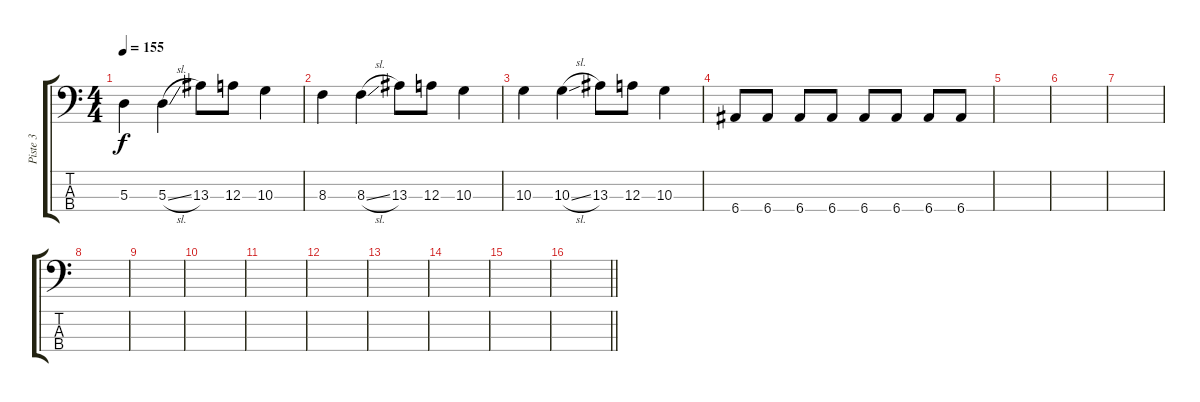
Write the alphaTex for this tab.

\track ("Piste 3" "Piste 3") {instrument electricbassfinger}
\staff {score tabs}
\tuning (G2 D2 A1 E1) {hide}
\ts (4 4)
\tempo 155
\clef f4
\ks c
5.3.4{dy f} 5.3{sl}.4 13.3.8 12.3.8 10.3.4 |
8.3.4 8.3{sl}.4 13.3.8 12.3.8 10.3.4 |
10.3.4 10.3{sl}.4 13.3.8 12.3.8 10.3.4 |
6.4.8 6.4.8 6.4.8 6.4.8 6.4.8 6.4.8 6.4.8 6.4.8 |
|
|
|
|
|
|
|
|
|
|
|
\barLineRight lightlight
